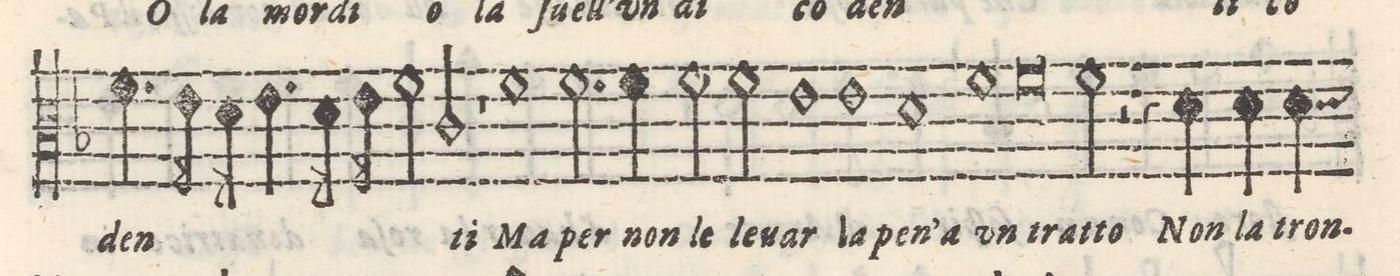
**kern	**text
*I"ALTO	*
*clefC3	*
*k[b-]	*
*met(C)	*
*M4/4	*
=28-	=28-
4.f\	den-
16e\	.
16d\	.
4.e\	.
16d\	.
16e\	.
=29-	=29-
2f\	.
2c/	-ti
=30-	=30-
1r	.
=31-	=31-
1f	Ma
=32-	=32-
2.f\	per
4f\	non
=33-	=33-
2f\	le
2f\	le-
=34-	=34-
1e	-uar
=35-	=35-
1e	la
=36-	=36-
1d	pen' a
=37-	=37-
1f	un
=38-	=38-
0f	tra-
=39-	=39-
=40-	=40-
2f\	-tto
2r	.
=41-	=41-
4r	.
4d\	Non
4d\	la
4d\	tron-
*-	*-
